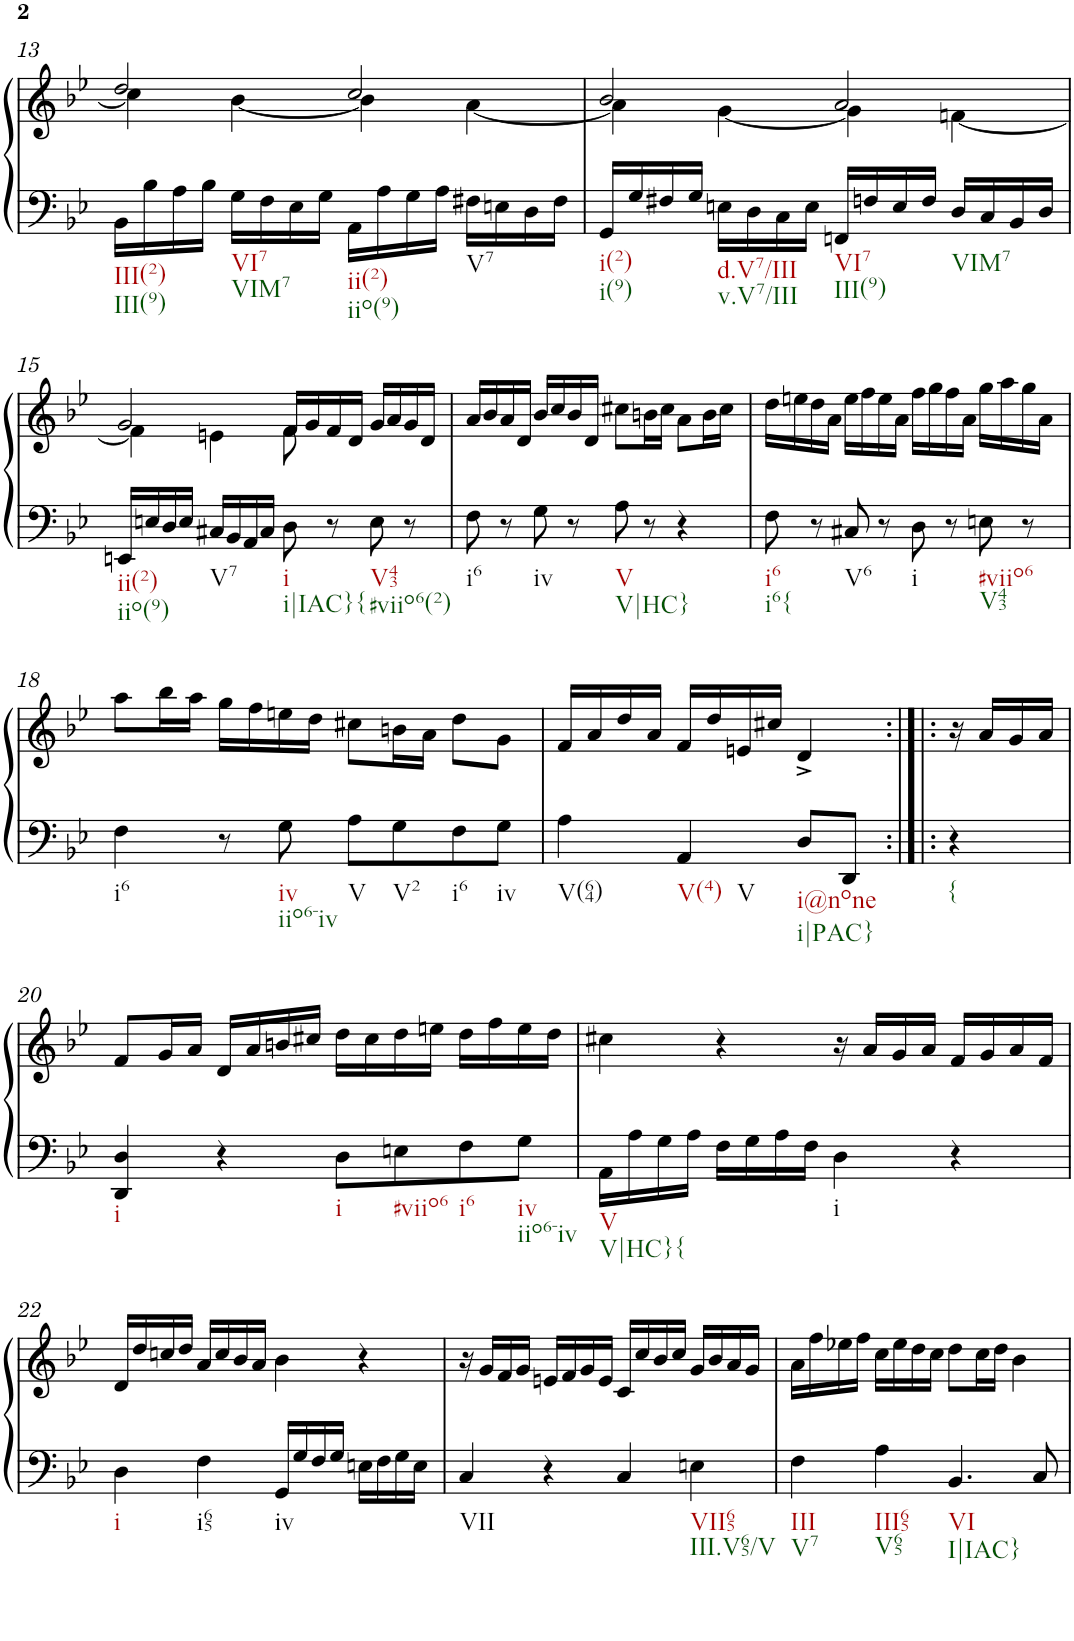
**kern	**kern
*part1	*part1
*staff2	*staff1
*I"Piano	*
*I'Pno	*
!!LO:PB:g=z
*clefF4	*clefG2
*k[b-e-]	*k[b-e-]
*g:	*g:
*M4/4	*M4/4
*met(c)	*met(c)
=13	=13
*	*^
!LO:TX:b:t=III(2)	!	!
!LO:TX:b:t=III(9)	!	!
16BB-\LL	2dd/	4cc\]
16B-\	.	.
16A\	.	.
16B-\JJ	.	.
!LO:TX:b:t=VI7	!	!
!LO:TX:b:t=VIM7	!	!
16G\LL	.	[<4b-\
16F\	.	.
16E-\	.	.
16G\JJ	.	.
!LO:TX:b:t=ii(2)	!	!
!LO:TX:b:t=iio(9)	!	!
16AA\LL	2cc/	4b-\]
16A\	.	.
16G\	.	.
16A\JJ	.	.
!LO:TX:b:t=V7	!	!
16F#X\LL	.	[<4a\
16En\	.	.
16D\	.	.
16F#\JJ	.	.
=14	=14	=14
!LO:TX:b:t=i(2)	!	!
!LO:TX:b:t=i(9)	!	!
16GG/LL	2b-/	4a\]
16G/	.	.
16F#X/	.	.
16G/JJ	.	.
!LO:TX:b:t=d.V7/III	!	!
!LO:TX:b:t=v.V7/III	!	!
16En\LL	.	[<4g\
16D\	.	.
16C\	.	.
16E\JJ	.	.
!LO:TX:b:t=VI7	!	!
!LO:TX:b:t=III(9)	!	!
16FFn/LL	2a/	4g\]
16Fn/	.	.
16E/	.	.
16F/JJ	.	.
!LO:TX:b:t=VIM7	!	!
16D/LL	.	[<4fn\
16C/	.	.
16BB-/	.	.
16D/JJ	.	.
!!LO:LB:g=z	!!
=15	=15	=15
!LO:TX:b:t=ii(2)	!	!
!LO:TX:b:t=iio(9)	!	!
16EEn/LL	2g/	4f\]
16En/	.	.
16D/	.	.
16E/JJ	.	.
!LO:TX:b:t=V7	!	!
16C#X/LL	.	4en\
16BB-/	.	.
16AA/	.	.
16C#/JJ	.	.
!LO:TX:b:t=i	!	!
!LO:TX:b:t=i|IAC}{	!	!
8D\	16f/LL	8f\
.	16g/	.
8r	16f/	4.ryy
.	16d/JJ	.
!LO:TX:b:t=V43	!	!
!LO:TX:b:t=#viio6(2)	!	!
8E\	16g/LL	.
.	16a/	.
8r	16g/	.
.	16d/JJ	.
*	*v	*v
=16	=16
!LO:TX:b:t=i6	!
8F\	16a/LL
.	16b-/
8r	16a/
.	16d/JJ
!LO:TX:b:t=iv	!
8G\	16b-/LL
.	16cc/
8r	16b-/
.	16d/JJ
!LO:TX:b:t=V	!
!LO:TX:b:t=V|HC}	!
8A\	8cc#X\L
8r	16bn\L
.	16cc#\JJ
4r	8a\L
.	16b\L
.	16cc#\JJ
=17	=17
!LO:TX:b:t=i6	!
!LO:TX:b:t=i6{	!
8F\	16dd\LL
.	16een\
8r	16dd\
.	16a\JJ
!LO:TX:b:t=V6	!
8C#X/	16ee\LL
.	16ff\
8r	16ee\
.	16a\JJ
!LO:TX:b:t=i	!
8D\	16ff\LL
.	16gg\
8r	16ff\
.	16a\JJ
!LO:TX:b:t=#viio6	!
!LO:TX:b:t=V43	!
8En\	16gg\LL
.	16aa\
8r	16gg\
.	16a\JJ
!!LO:LB:g=z
=18	=18
!LO:TX:b:t=i6	!
4F\	8aa\L
.	16bb-\L
.	16aa\JJ
8r	16gg\LL
.	16ff\
!LO:TX:b:t=iv	!
!LO:TX:b:t=iio6-iv	!
8G\	16een\
.	16dd\JJ
!LO:TX:b:t=V	!
8A\L	8cc#X\L
!LO:TX:b:t=V2	!
8G\	16bn\L
.	16a\JJ
!LO:TX:b:t=i6	!
8F\	8dd\L
!LO:TX:b:t=iv	!
8G\J	8g\J
=19	=19
!LO:TX:b:t=V(64)	!
4A\	16f/LL
.	16a/
.	16dd/
.	16a/JJ
!LO:TX:b:t=V(4)	!
!LO:TX:b:t=V	!
4AA/	16f/LL
.	16dd/
.	16en/
.	16cc#X/JJ
!LO:TX:b:t=i@none	!
!LO:TX:b:t=i|PAC}	!
8D/L	4d^/
8DD/J	.
=19X1:|!|:	=19X1:|!|:
!LO:TX:b:t={	!
4r	16r
.	16a/LL
.	16g/
.	16a/JJ
!!LO:LB:g=z
=20	=20
!LO:TX:b:t=i	!
4DD/ 4D/	8f/L
.	16g/L
.	16a/JJ
4r	16d/LL
.	16a/
.	16bn/
.	16cc#X/JJ
!LO:TX:b:t=i	!
8D\L	16dd\LL
.	16cc#\
!LO:TX:b:t=#viio6	!
8En\	16dd\
.	16een\JJ
!LO:TX:b:t=i6	!
8F\	16dd\LL
.	16ff\
!LO:TX:b:t=iv	!
!LO:TX:b:t=iio6-iv	!
8G\J	16ee\
.	16dd\JJ
=21	=21
!LO:TX:b:t=V	!
!LO:TX:b:t=V|HC}{	!
16AA\LL	4cc#X\
16A\	.
16G\	.
16A\JJ	.
16F\LL	4r
16G\	.
16A\	.
16F\JJ	.
!LO:TX:b:t=i	!
4D\	16r
.	16a/LL
.	16g/
.	16a/JJ
4r	16f/LL
.	16g/
.	16a/
.	16f/JJ
!!LO:LB:g=z
=22	=22
!LO:TX:b:t=i	!
4D\	16d/LL
.	16dd/
.	16ccn/
.	16dd/JJ
!LO:TX:b:t=i65	!
4F\	16a/LL
.	16cc/
.	16b-/
.	16a/JJ
!LO:TX:b:t=iv	!
16GG/LL	4b-\
16G/	.
16F/	.
16G/JJ	.
16En\LL	4r
16F\	.
16G\	.
16E\JJ	.
=23	=23
!LO:TX:b:t=VII	!
4C/	16r
.	16g/LL
.	16f/
.	16g/JJ
4r	16en/LL
.	16f/
.	16g/
.	16e/JJ
4C/	16c/LL
.	16cc/
.	16b-/
.	16cc/JJ
!LO:TX:b:t=VII65	!
!LO:TX:b:t=III.V65/V	!
4En\	16g/LL
.	16b-/
.	16a/
.	16g/JJ
=24	=24
!LO:TX:b:t=III	!
!LO:TX:b:t=V7	!
4F\	16a\LL
.	16ff\
.	16ee-X\
.	16ff\JJ
!LO:TX:b:t=III65	!
!LO:TX:b:t=V65	!
4A\	16cc\LL
.	16ee-\
.	16dd\
.	16cc\JJ
!LO:TX:b:t=VI	!
!LO:TX:b:t=I|IAC}	!
4.BB-/	8dd\L
.	16cc\L
.	16dd\JJ
.	4b-\
8C/	.
=	=
*-	*-
